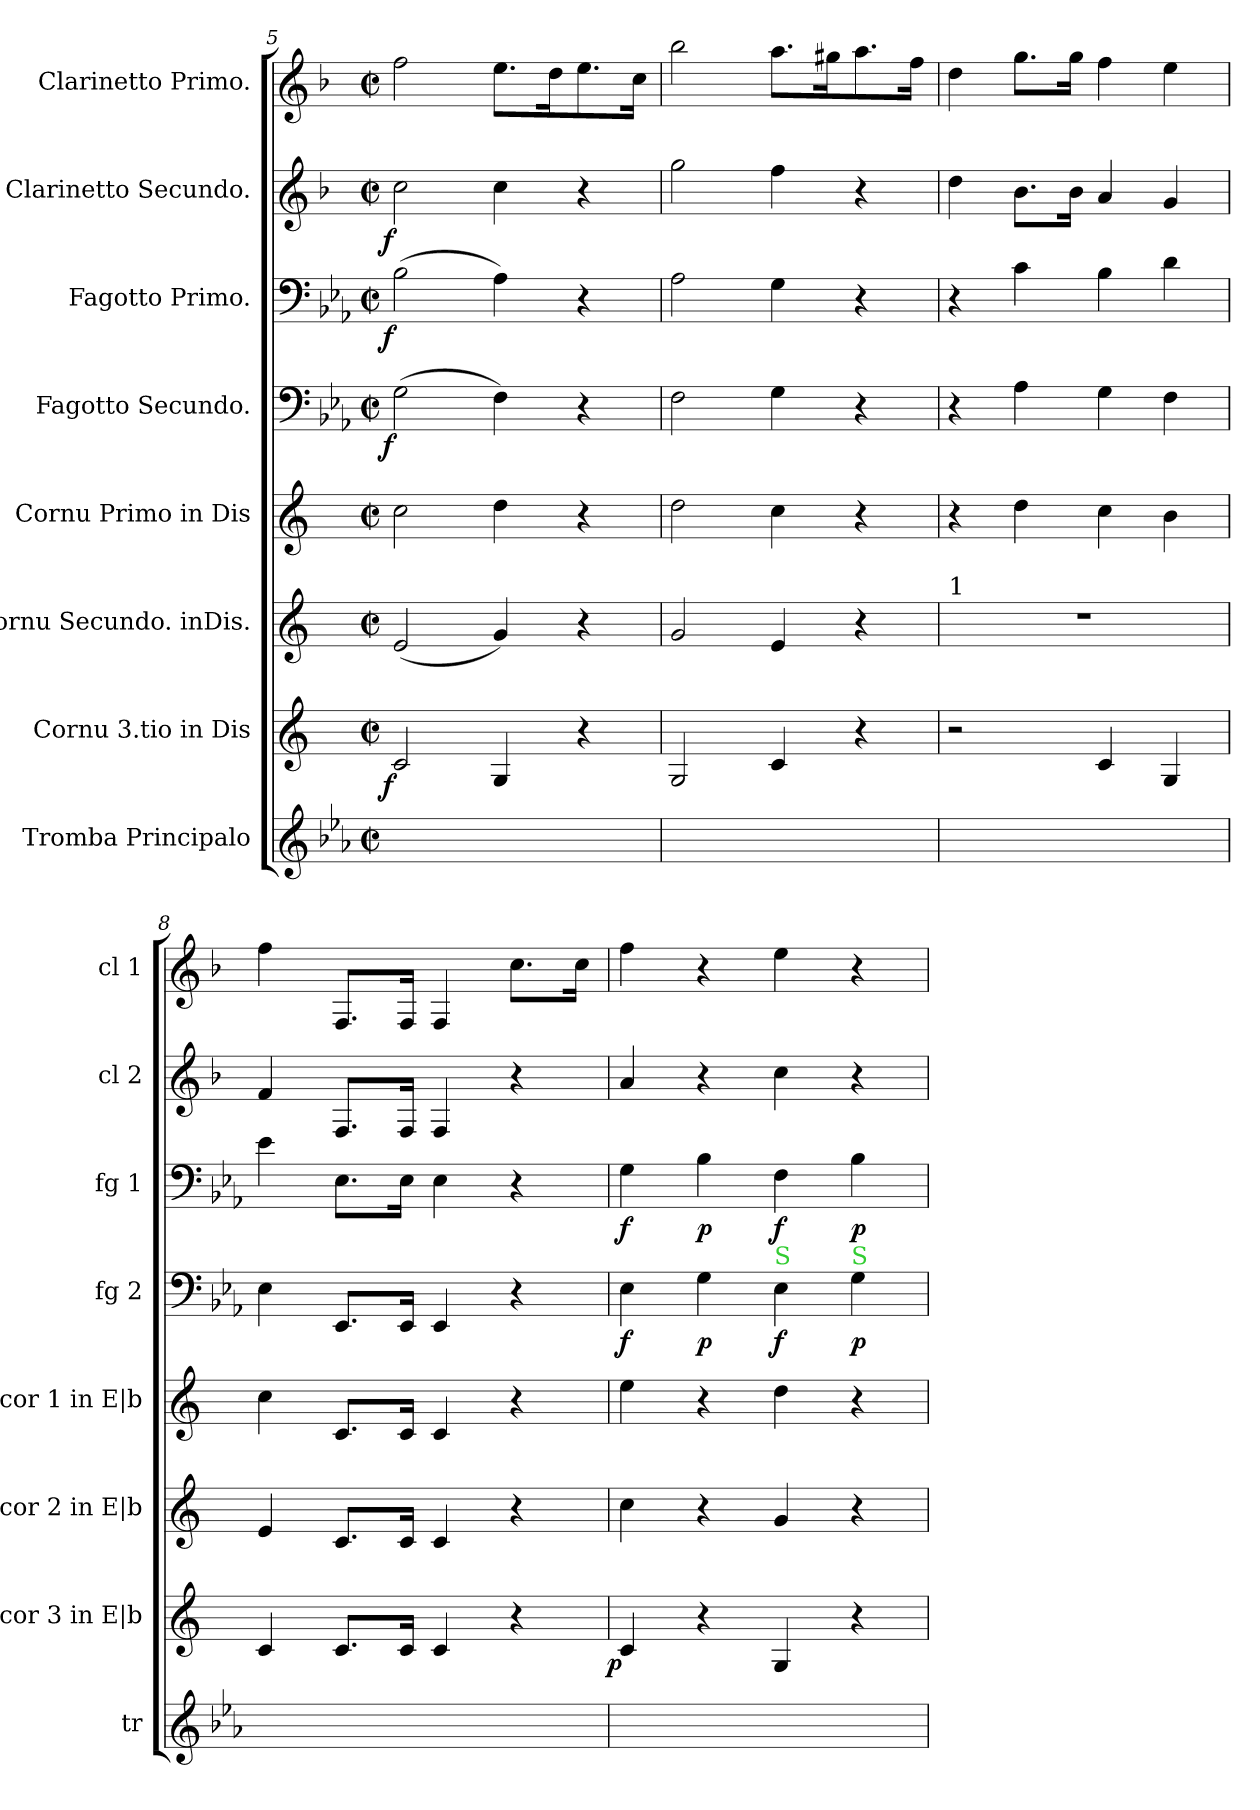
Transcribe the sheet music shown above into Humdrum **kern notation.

**kern	**kern	**dynam	**kern	**kern	**kern	**dynam	**kern	**dynam	**kern	**dynam	**kern
*part8	*part7	*part7	*part6	*part5	*part4	*part4	*part3	*part3	*part2	*part2	*part1
*staff8	*staff7	*staff7	*staff6	*staff5	*staff4	*staff4	*staff3	*staff3	*staff2	*staff2	*staff1
*I"Tromba Principalo	*I"Cornu 3.tio in Dis	*	*I"Cornu Secundo. inDis.	*I"Cornu Primo in Dis	*I"Fagotto Secundo.	*	*I"Fagotto Primo.	*	*I"Clarinetto Secundo.	*	*I"Clarinetto Primo.
*I'tr	*I'cor 3 in E|b	*	*I'cor 2 in E|b	*I'cor 1 in E|b	*I'fg 2	*	*I'fg 1	*	*I'cl 2	*	*I'cl 1
*clefG2	*clefG2	*	*clefG2	*clefG2	*clefF4	*	*clefF4	*	*clefG2	*	*clefG2
*	*ITrd5c9	*	*ITrd5c9	*ITrd5c9	*	*	*	*	*ITrd1c2	*	*ITrd1c2
*k[b-e-a-]	*k[b-e-a-]	*	*k[b-e-a-]	*k[b-e-a-]	*k[b-e-a-]	*	*k[b-e-a-]	*	*k[b-e-a-]	*	*k[b-e-a-]
*M2/2	*M2/2	*	*M2/2	*M2/2	*M2/2	*	*M2/2	*	*M2/2	*	*M2/2
*met(c|)	*met(c|)	*	*met(c|)	*met(c|)	*met(c|)	*	*met(c|)	*	*met(c|)	*	*met(c|)
=5	=5	=5	=5	=5	=5	=5	=5	=5	=5	=5	=5
!	!	!LO:DY:rj	!	!	!	!LO:DY:rj	!	!LO:DY:rj	!	!LO:DY:rj	!
1ryy	2E-/	f	(2G/	2e-\	(2G\	f	(2B-\	f	2b-\	f	2ee-\
.	4BB-/	.	4B-/)	4f\	4F\)	.	4A-\)	.	4b-\	.	8.dd\L
.	.	.	.	.	.	.	.	.	.	.	16cc\K
.	4r	.	4r	4r	4r	.	4r	.	4r	.	8.dd\
.	.	.	.	.	.	.	.	.	.	.	16b-\Jk
=6	=6	=6	=6	=6	=6	=6	=6	=6	=6	=6	=6
1ryy	2BB-/	.	2B-/	2f\	2F\	.	2A-\	.	2ff\	.	2aa-\
.	4E-/	.	4G/	4e-\	4G\	.	4G\	.	4ee-\	.	8.gg\L
.	.	.	.	.	.	.	.	.	.	.	16ff#X\K
.	4r	.	4r	4r	4r	.	4r	.	4r	.	8.gg\
.	.	.	.	.	.	.	.	.	.	.	16ee-\Jk
=7	=7	=7	=7	=7	=7	=7	=7	=7	=7	=7	=7
!	!	!	!LO:TX:a:t=1	!	!	!	!	!	!	!	!
1ryy	2r	.	1r	4r	4r	.	4r	.	4cc\	.	4cc\
.	.	.	.	4f\	4A-\	.	4c\	.	8.a-\L	.	8.ff\L
.	.	.	.	.	.	.	.	.	16a-\Jk	.	16ff\Jk
.	4E-/	.	.	4e-\	4G\	.	4B-\	.	4g/	.	4ee-\
.	4BB-/	.	.	4d\	4F\	.	4d\	.	4f/	.	4dd\
=8	=8	=8	=8	=8	=8	=8	=8	=8	=8	=8	=8
1ryy	4E-/	.	4G/	4e-\	4E-\	.	4e-\	.	4e-/	.	4ee-\
.	8.E-/L	.	8.E-/L	8.E-/L	8.EE-/L	.	8.E-\L	.	8.E-/L	.	8.E-/L
.	16E-/Jk	.	16E-/Jk	16E-/Jk	16EE-/Jk	.	16E-\Jk	.	16E-/Jk	.	16E-/Jk
.	4E-/	.	4E-/	4E-/	4EE-/	.	4E-\	.	4E-/	.	4E-/
.	4r	.	4r	4r	4r	.	4r	.	4r	.	8.b-\L
.	.	.	.	.	.	.	.	.	.	.	16b-\Jk
=9	=9	=9	=9	=9	=9	=9	=9	=9	=9	=9	=9
!	!	!LO:DY:rj	!	!	!	!	!	!	!	!	!
1ryy	4E-/	p	4e-\	4g\	4E-\	f	4G\	f	4g/	.	4ee-\
.	4r	.	4r	4r	4G\	p	4B-\	p	4r	.	4r
!	!	!	!	!	!LO:TX:a:color=limegreen:t=S	!	!	!	!	!	!
.	4BB-/	.	4B-/	4f\	4E-\	f	4F\	f	4b-\	.	4dd\
!	!	!	!	!	!LO:TX:a:color=limegreen:t=S	!	!	!	!	!	!
.	4r	.	4r	4r	4G\	p	4B-\	p	4r	.	4r
=	=	=	=	=	=	=	=	=	=	=	=
*-	*-	*-	*-	*-	*-	*-	*-	*-	*-	*-	*-
